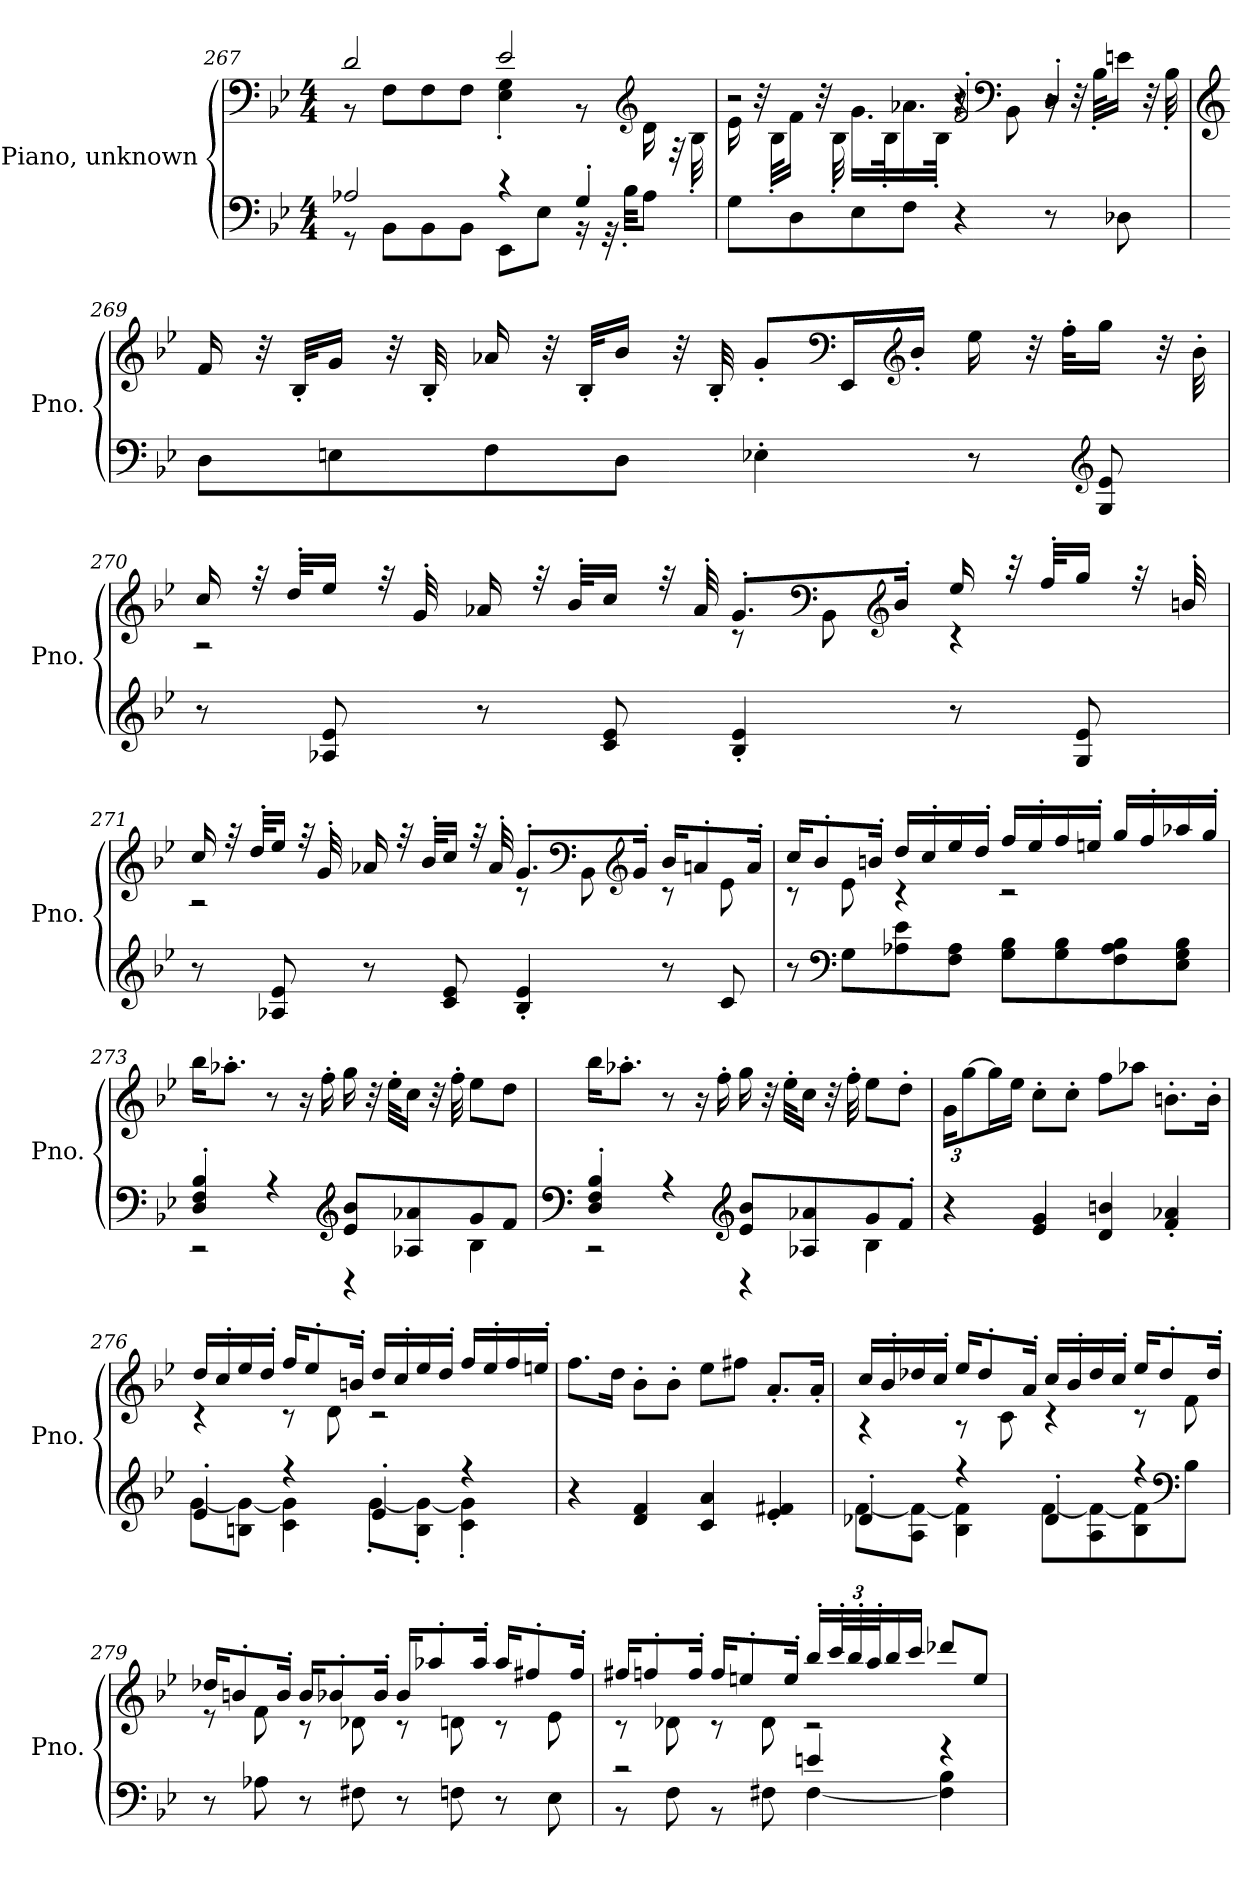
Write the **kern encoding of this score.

**kern	**kern
*part1	*part1
*staff2	*staff1
*I"Piano, unknown	*
*I'Pno.	*
*clefF4	*clefF4
*k[b-e-]	*k[b-e-]
*M4/4	*M4/4
=267	=267
*^	*^
2A-X/	8r	2d/	8r
.	8BB-\L	.	8F\L
.	8BB-\	.	8F\
.	8BB-\J	.	8F\J
4r	8EE-\L	2e-/	4E-\' 4G\'
.	8E-\J	.	.
4G'/	16r	.	8r
.	32r	.	.
.	32B-'\KKL	.	.
*	*	*clefG2	*
.	8A-\J	.	16d\
.	.	.	32r
.	.	.	32B-'\
*v	*v	*	*
!!LO:LB:g=z
=268	=268	=268
*	*	*^
8G\L	2r	16e-\	2r
.	.	32r	.
.	.	32B-'\KLL	.
8D\	.	16f\JJ	.
.	.	32r	.
.	.	32B-'\	.
8E-\	.	16.g\LL	.
.	.	32B-'\K	.
8F\J	.	16.a-X\	.
.	.	32B-'\JJk	.
4r	2f'/	8r	4r
*	*clefF4	*	*
.	.	8BB-\	.
8r	.	16r	4D'/
.	.	32r	.
.	.	32B-'\KLL	.
8D-X\	.	16en\JJ	.
.	.	32r	.
.	.	32B-'\	.
*	*v	*v	*v
!!LO:LB:g=z
=269	=269
*	*clefG2
8D\L	16f/
.	32r
.	32B-'/KLL
8En\	16g/JJ
.	32r
.	32B-'/
8F\	16a-X/
.	32r
.	32B-'/KLL
8D\J	16b-/JJ
.	32r
.	32B-'/
4E-X'\	8g'/L
*	*clefF4
.	16EE-/L
*	*clefG2
.	16b-'/JJ
8r	16ee-\
.	32r
.	32ff'\KLL
*clefG2	*
8G/ 8e-/	16gg\JJ
.	32r
.	32b-'\
!!LO:LB:g=z
=270	=270
*	*^
8r	16cc/	2r
.	32r	.
.	32dd'/KLL	.
8A-X/ 8e-/	16ee-/JJ	.
.	32r	.
.	32g'/	.
8r	16a-X/	.
.	32r	.
.	32b-'/KLL	.
8c/ 8e-/	16cc/JJ	.
.	32r	.
.	32a-'/	.
4B-/' 4e-/'	8.g'/L	8r
*	*clefF4	*
.	.	8BB-\
*	*clefG2	*
.	16b-'/Jk	.
8r	16ee-/	4r
.	32r	.
.	32ff'/KLL	.
8G/ 8e-/	16gg/JJ	.
.	32r	.
.	32bn'/	.
!!LO:LB:g=z	!!
=271	=271	=271
8r	16cc/	2r
.	32r	.
.	32dd'/KLL	.
8A-X/ 8e-/	16ee-/JJ	.
.	32r	.
.	32g'/	.
8r	16a-X/	.
.	32r	.
.	32b-'/KLL	.
8c/ 8e-/	16cc/JJ	.
.	32r	.
.	32a-'/	.
4B-/' 4e-/'	8.g'/L	8r
*	*clefF4	*
.	.	8BB-\
*	*clefG2	*
.	16g'/Jk	.
8r	16b-/KL	8r
.	8an'/	.
8c/	.	8e-\
.	16a'/Jk	.
=272	=272	=272
8r	16cc/KL	8r
.	8b-'/	.
*clefF4	*	*
8G\L	.	8e-\
.	16bn'/Jk	.
8A-X\ 8e-\	16dd/LL	4r
.	16cc'/	.
8F\ 8A-\J	16ee-/	.
.	16dd'/JJ	.
8G\ 8B-\L	16ff/LL	2r
.	16ee-'/	.
8G\ 8B-\	16ff/	.
.	16een'/JJ	.
8F\ 8A-\ 8B-\	16gg/LL	.
.	16ff'/	.
8E-\ 8G\ 8B-\J	16aa-X/	.
.	16gg'/JJ	.
*	*v	*v
!!LO:PB:g=z
=273	=273
*^	*
4D/' 4F/' 4B-/'	2r	16bb-\KL
.	.	8.aa-X'\J
4r	.	8r
.	.	16r
.	.	16ff'\
*clefG2	*	*
8e-/ 8b-/L	4r	16gg\
.	.	32r
.	.	32ee-'\KLL
8A-X/ 8a-X/	.	16cc\JJ
.	.	32r
.	.	32ff'\
8g/	4B-\	8ee-\L
8f/J	.	8dd\J
=274	=274	=274
*clefF4	*	*
4D/' 4F/' 4B-/'	2r	16bb-\KL
.	.	8.aa-X'\J
4r	.	8r
.	.	16r
.	.	16ff'\
*clefG2	*	*
8e-/ 8b-/L	4r	16gg\
.	.	32r
.	.	32ee-'\KLL
8A-X/ 8a-X/	.	16cc\JJ
.	.	32r
.	.	32ff'\
8g/	4B-\	8ee-\L
8f'/J	.	8dd'\J
*v	*v	*
=275	=275
*	*Xbrackettup
4r	24g\KL
.	[12gg\
.	16gg\L]
.	16ee-\JJ
4e-/ 4g/	8cc'\L
.	8cc'\J
4d/ 4bn/	8ff\L
.	8aa-X\J
4f/' 4a-X/'	8.bn'\L
.	16b'\Jk
!!LO:LB:g=z
=276	=276
*^	*^
4e-'/	[8g\L	16dd/LL	4r
.	.	16cc'/	.
.	8Bn\ 8g\_J	16ee-/	.
.	.	16dd'/JJ	.
4r	4c\ 4g\]	16ff/KL	8r
.	.	8ee-'/	.
.	.	.	8d\
.	.	16bn'/Jk	.
4e-'/	[8g'\L	16dd/LL	2r
.	.	16cc'/	.
.	8B\' 8g\_'J	16ee-/	.
.	.	16dd'/JJ	.
4r	4c\' 4g\]'	16ff/LL	.
.	.	16ee-'/	.
.	.	16ff/	.
.	.	16een'/JJ	.
*v	*v	*	*
*	*v	*v
=277	=277
4r	8.ff\L
.	16dd\Jk
4d/ 4f/	8b-'\L
.	8b-'\J
4c/ 4a/	8ee-\L
.	8ff#X\J
4e-/' 4f#X/'	8.a'/L
.	16a'/Jk
=278	=278
*^	*^
4d-X'/	[8f\L	16cc/LL	4r
.	.	16b-'/	.
.	8A\ 8f\_J	16dd-X/	.
.	.	16cc'/JJ	.
4r	4B-\ 4f\]	16ee-/KL	8r
.	.	8dd-'/	.
.	.	.	8c\
.	.	16a'/Jk	.
4d-'/	[8f\L	16cc/LL	4r
.	.	16b-'/	.
.	8A\ 8f\_	16dd-/	.
.	.	16cc'/JJ	.
4r	8B-\ 8f\]	16ee-/KL	8r
.	.	8dd-'/	.
*clefF4	*	*	*
.	8B-\J	.	8f\
.	.	16dd-'/Jk	.
*v	*v	*	*
!!LO:LB:g=z	!!
=279	=279	=279
8r	16dd-X/KL	8r
.	8bn'/	.
8A-X\	.	8f\
.	16b'/Jk	.
8r	16b/KL	8r
.	8b-X'/	.
8F#X\	.	8d-X\
.	16b-'/Jk	.
8r	16b-/KL	8r
.	8aa-X'/	.
8Fn\	.	8dn\
.	16aa-'/Jk	.
8r	16aa-/KL	8r
.	8ff#X'/	.
8E-\	.	8e-\
.	16ff#'/Jk	.
=280	=280	=280
*^	*	*
2r	8r	16ff#X/KL	8r
.	.	8ffn'/	.
.	8F\	.	8d-X\
.	.	16ff'/Jk	.
.	8r	16ff/KL	8r
.	.	8een'/	.
.	8F#X\	.	8d-\
.	.	16ee'/Jk	.
4en/	[4F#\	16bb-'/LL	2r
.	.	48ccc'/L	.
.	.	48bb-'/	.
.	.	48aa'/J	.
.	.	16bb-/	.
.	.	16ccc/JJ	.
4r	4F#\] 4B-\	8ddd-X/L	.
.	.	8ee/J	.
*v	*v	*	*
*	*v	*v
=	=
*-	*-
